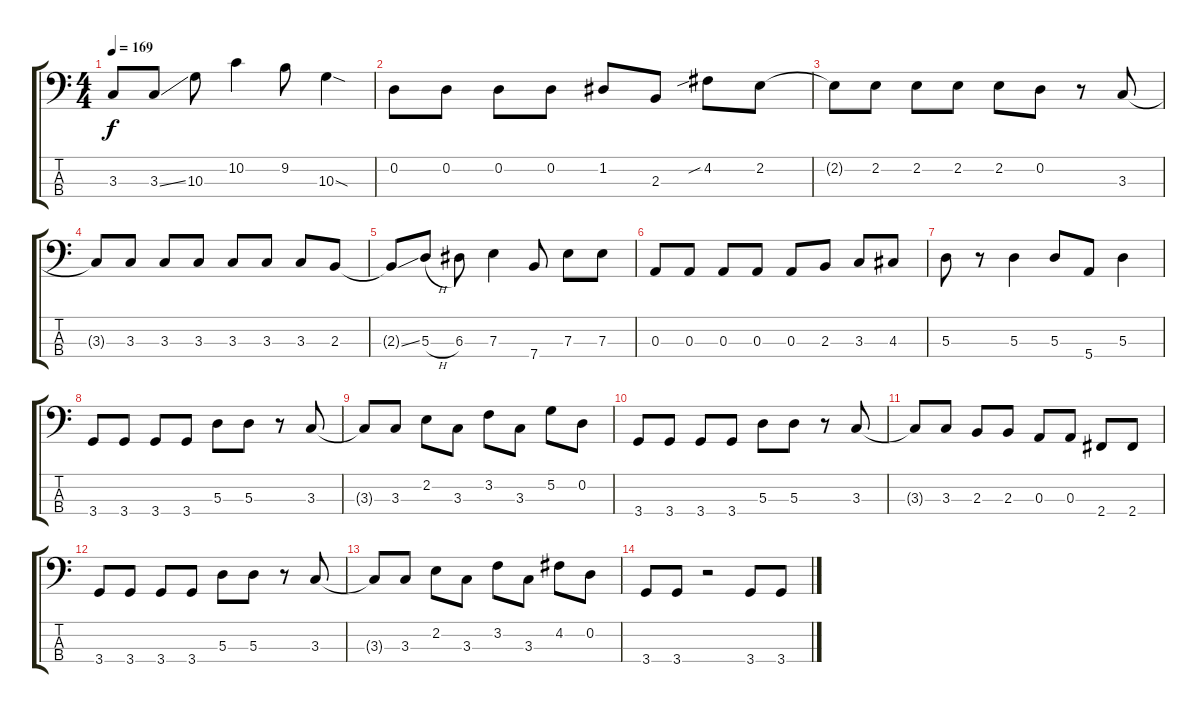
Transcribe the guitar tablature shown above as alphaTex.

\track "" {instrument electricbassfinger}
\staff {score tabs}
\tuning (G2 D2 A1 E1) {hide}
\ts (4 4)
\tempo 169
\clef f4
\ks c
3.3{t}.8{dy f} 3.3{ss}.8 10.3.8 10.2.4 9.2.8 10.3{sod}.4 |
0.2.8 0.2.8 0.2.8 0.2.8 1.2.8 2.3.8 4.2{sib}.8 2.2.8 |
2.2{t}.8 2.2.8 2.2.8 2.2.8 2.2.8 0.2.8 r.8 3.3.8 |
3.3{t}.8 3.3.8 3.3.8 3.3.8 3.3.8 3.3.8 3.3.8 2.3.8 |
2.3{ss t}.8 5.3{h}.8 6.3.8 7.3.4 7.4.8 7.3.8 7.3.8 |
0.3.8 0.3.8 0.3.8 0.3.8 0.3.8 2.3.8 3.3.8 4.3.8 |
5.3.8 r.8 5.3.4 5.3.8 5.4.8 5.3.4 |
3.4.8 3.4.8 3.4.8 3.4.8 5.3.8 5.3.8 r.8 3.3.8 |
3.3{t}.8 3.3.8 2.2.8 3.3.8 3.2.8 3.3.8 5.2.8 0.2.8 |
3.4.8 3.4.8 3.4.8 3.4.8 5.3.8 5.3.8 r.8 3.3.8 |
3.3{t}.8 3.3.8 2.3.8 2.3.8 0.3.8 0.3.8 2.4.8 2.4.8 |
3.4.8 3.4.8 3.4.8 3.4.8 5.3.8 5.3.8 r.8 3.3.8 |
3.3{t}.8 3.3.8 2.2.8 3.3.8 3.2.8 3.3.8 4.2.8 0.2.8 |
3.4.8 3.4.8 r.2 3.4.8 3.4.8
